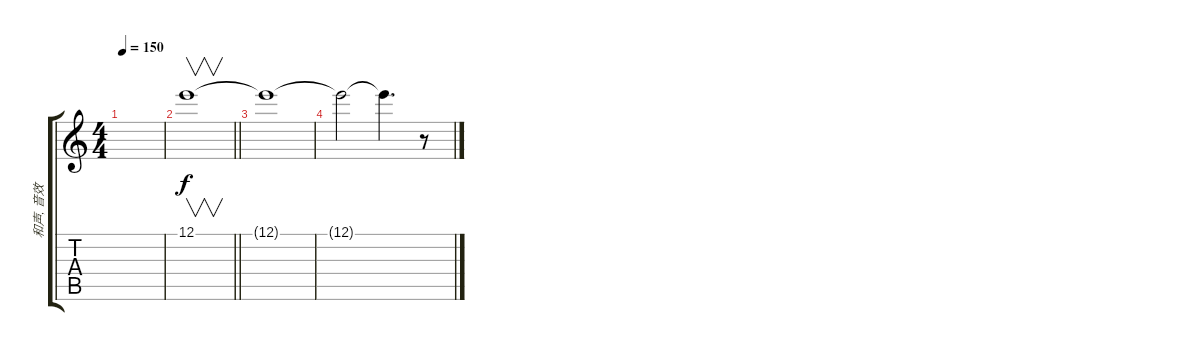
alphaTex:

\track ("和声, 音效" "和声, 音效") {instrument overdrivenguitar}
\staff {score tabs}
\tuning (E4 B3 G3 D3 A2 E2) {hide}
\ts (4 4)
\tempo 150
\clef g2
\ks c
|
\barLineRight lightlight
12.1.1{v instrument seashore} |
12.1{t}.1 |
12.1{t}.2 12.1{t}.4{d} r.8
